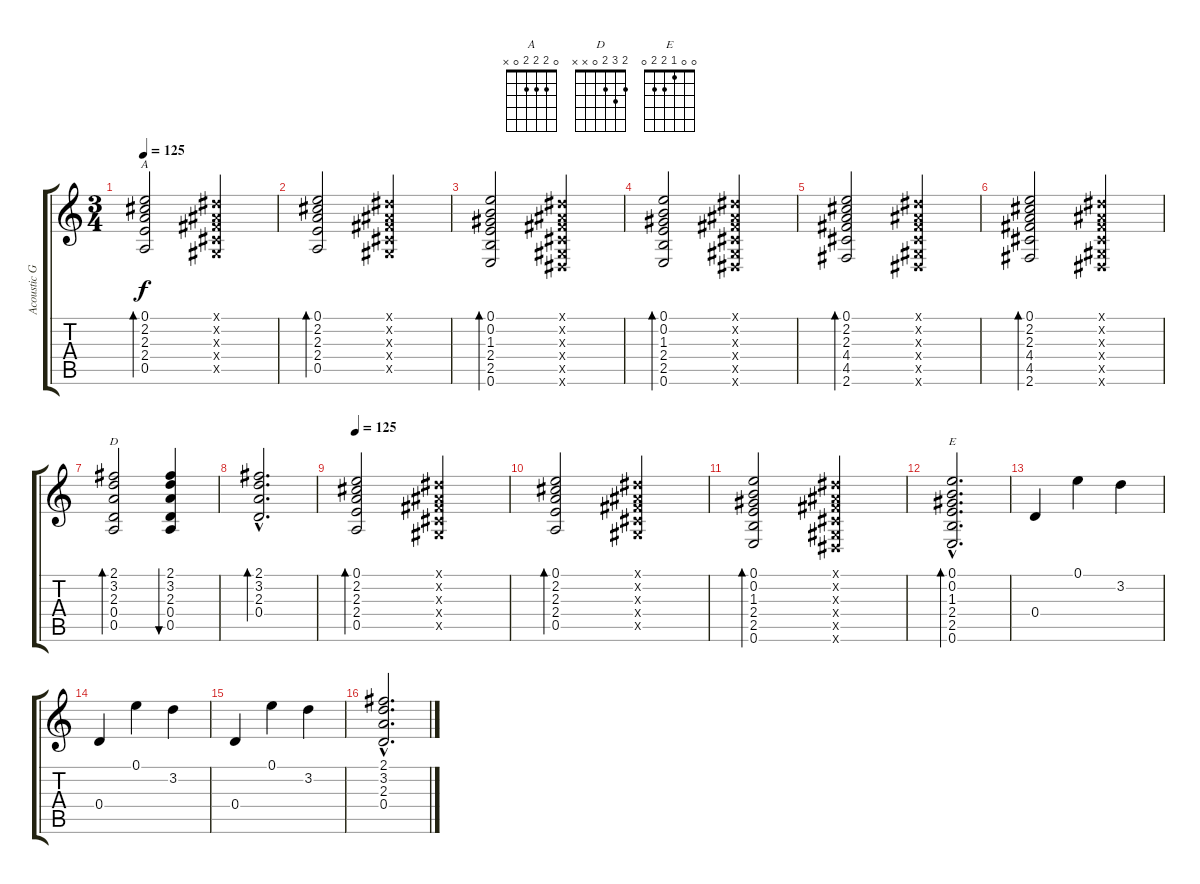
\track ("Acoustic Guitar" "Acoustic G") {instrument acousticguitarsteel}
\staff {score tabs}
\tuning (E4 B3 G3 D3 A2 E2) {hide}
\chord ("A" 0 2 2 2 0 x)
\chord ("D" 2 3 2 0 x x)
\chord ("E" 0 0 1 2 2 0)
\ts (3 4)
\tempo 125
\clef g2
\ks c
(0.1 2.2 2.3 2.4 0.5).2{bd 30 ch "A" dy f} (-1.1{x} -1.2{x} -1.3{x} -1.4{x} -1.5{x}).4 |
(0.1 2.2 2.3 2.4 0.5).2{bd 30} (-1.1{x} -1.2{x} -1.3{x} -1.4{x} -1.5{x}).4 |
(0.1 0.2 1.3 2.4 2.5 0.6).2{bd 30} (-1.1{x} -1.2{x} -1.3{x} -1.4{x} -1.5{x} -1.6{x}).4 |
(0.1 0.2 1.3 2.4 2.5 0.6).2{bd 30} (-1.1{x} -1.2{x} -1.3{x} -1.4{x} -1.5{x} -1.6{x}).4 |
(0.1 2.2 2.3 4.4 4.5 2.6).2{bd 30} (-1.1{x} -1.2{x} -1.3{x} -1.4{x} -1.5{x} -1.6{x}).4 |
(0.1 2.2 2.3 4.4 4.5 2.6).2{bd 30} (-1.1{x} -1.2{x} -1.3{x} -1.4{x} -1.5{x} -1.6{x}).4 |
(2.1 3.2 2.3 0.4 0.5).2{bd 30 ch "D"} (2.1 3.2 2.3 0.4 0.5).4{bu 30} |
(2.1{hac} 3.2{hac} 2.3{hac} 0.4{hac}).2{d bd 30} |
\tempo 125
(0.1 2.2 2.3 2.4 0.5).2{bd 30} (-1.1{x} -1.2{x} -1.3{x} -1.4{x} -1.5{x}).4 |
(0.1 2.2 2.3 2.4 0.5).2{bd 30} (-1.1{x} -1.2{x} -1.3{x} -1.4{x} -1.5{x}).4 |
(0.1 0.2 1.3 2.4 2.5 0.6).2{bd 30} (-1.1{x} -1.2{x} -1.3{x} -1.4{x} -1.5{x} -1.6{x}).4 |
(0.1{hac} 0.2{hac} 1.3{hac} 2.4{hac} 2.5{hac} 0.6{hac}).2{d bd 30 ch "E"} |
0.4.4 0.1.4 3.2.4 |
0.4.4 0.1.4 3.2.4 |
0.4.4 0.1.4 3.2.4 |
(2.1{hac} 3.2{hac} 2.3{hac} 0.4{hac}).2{d}
